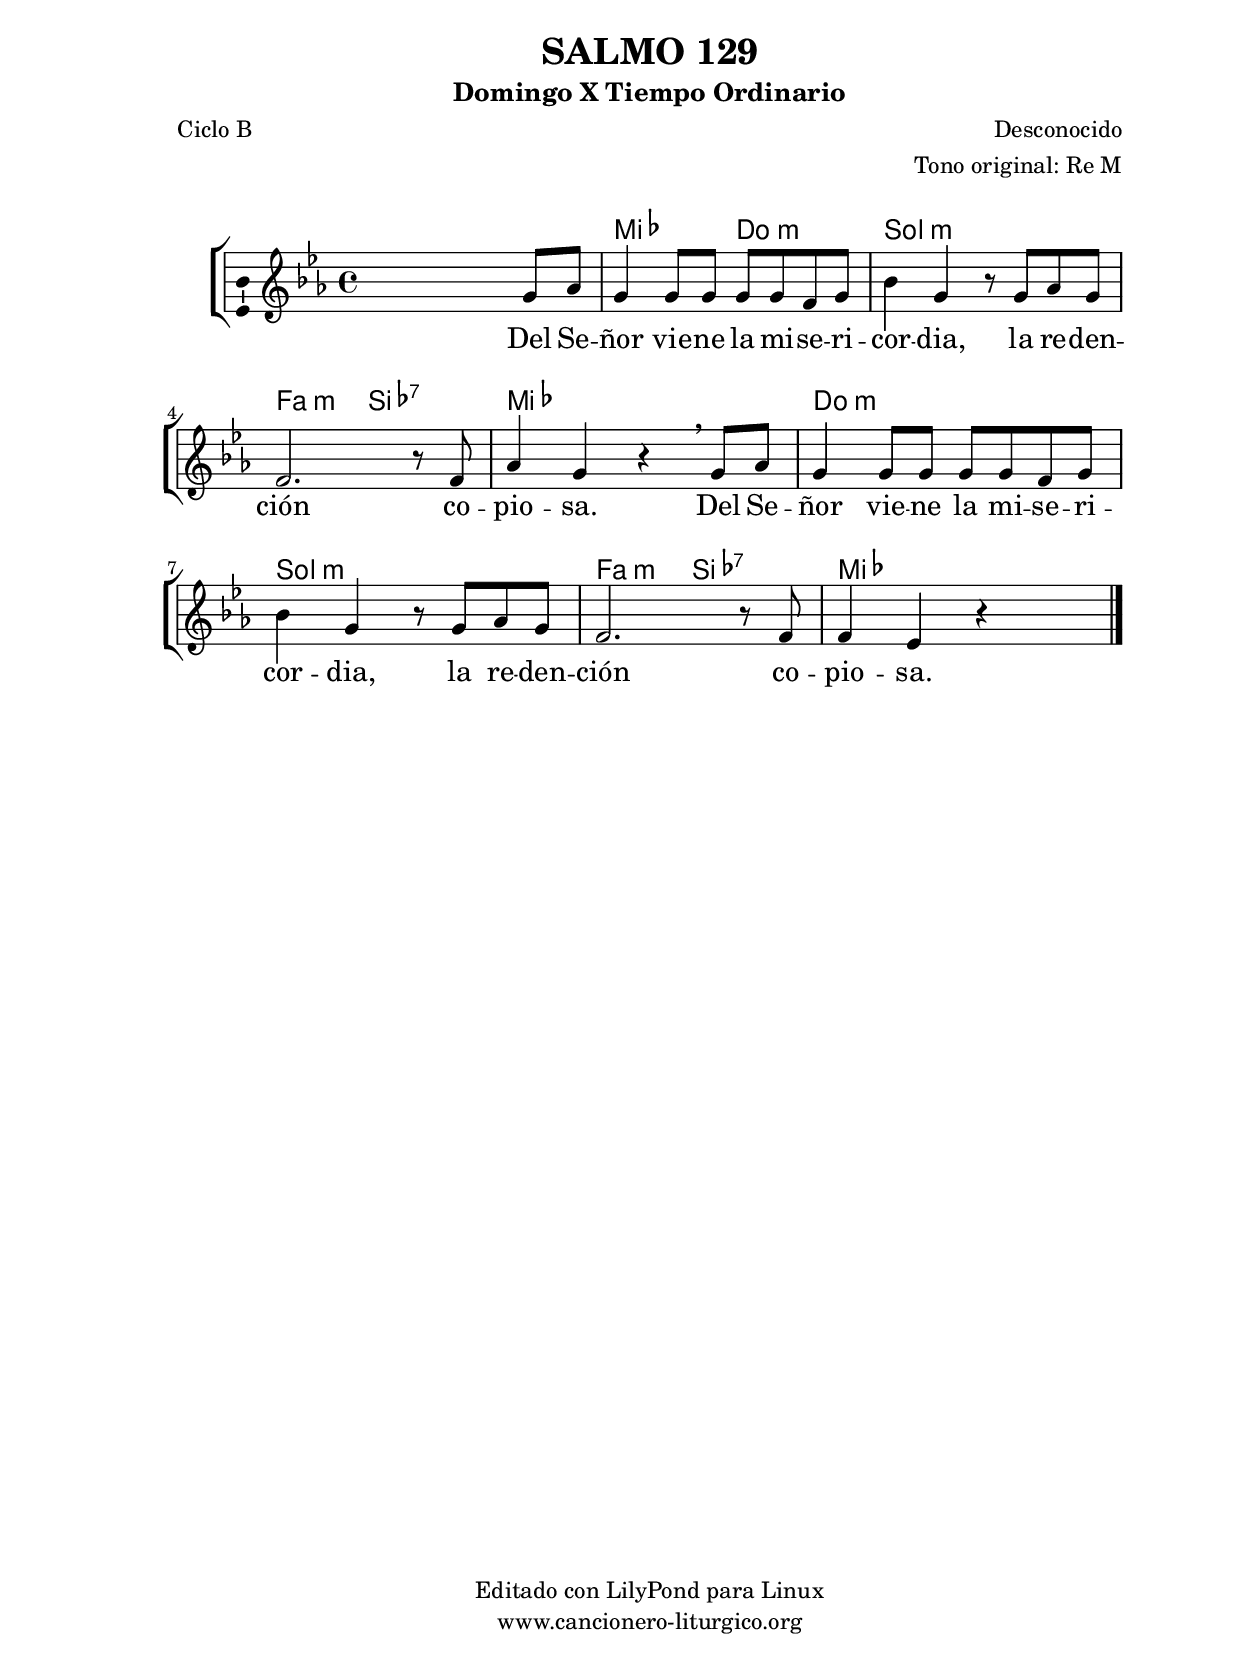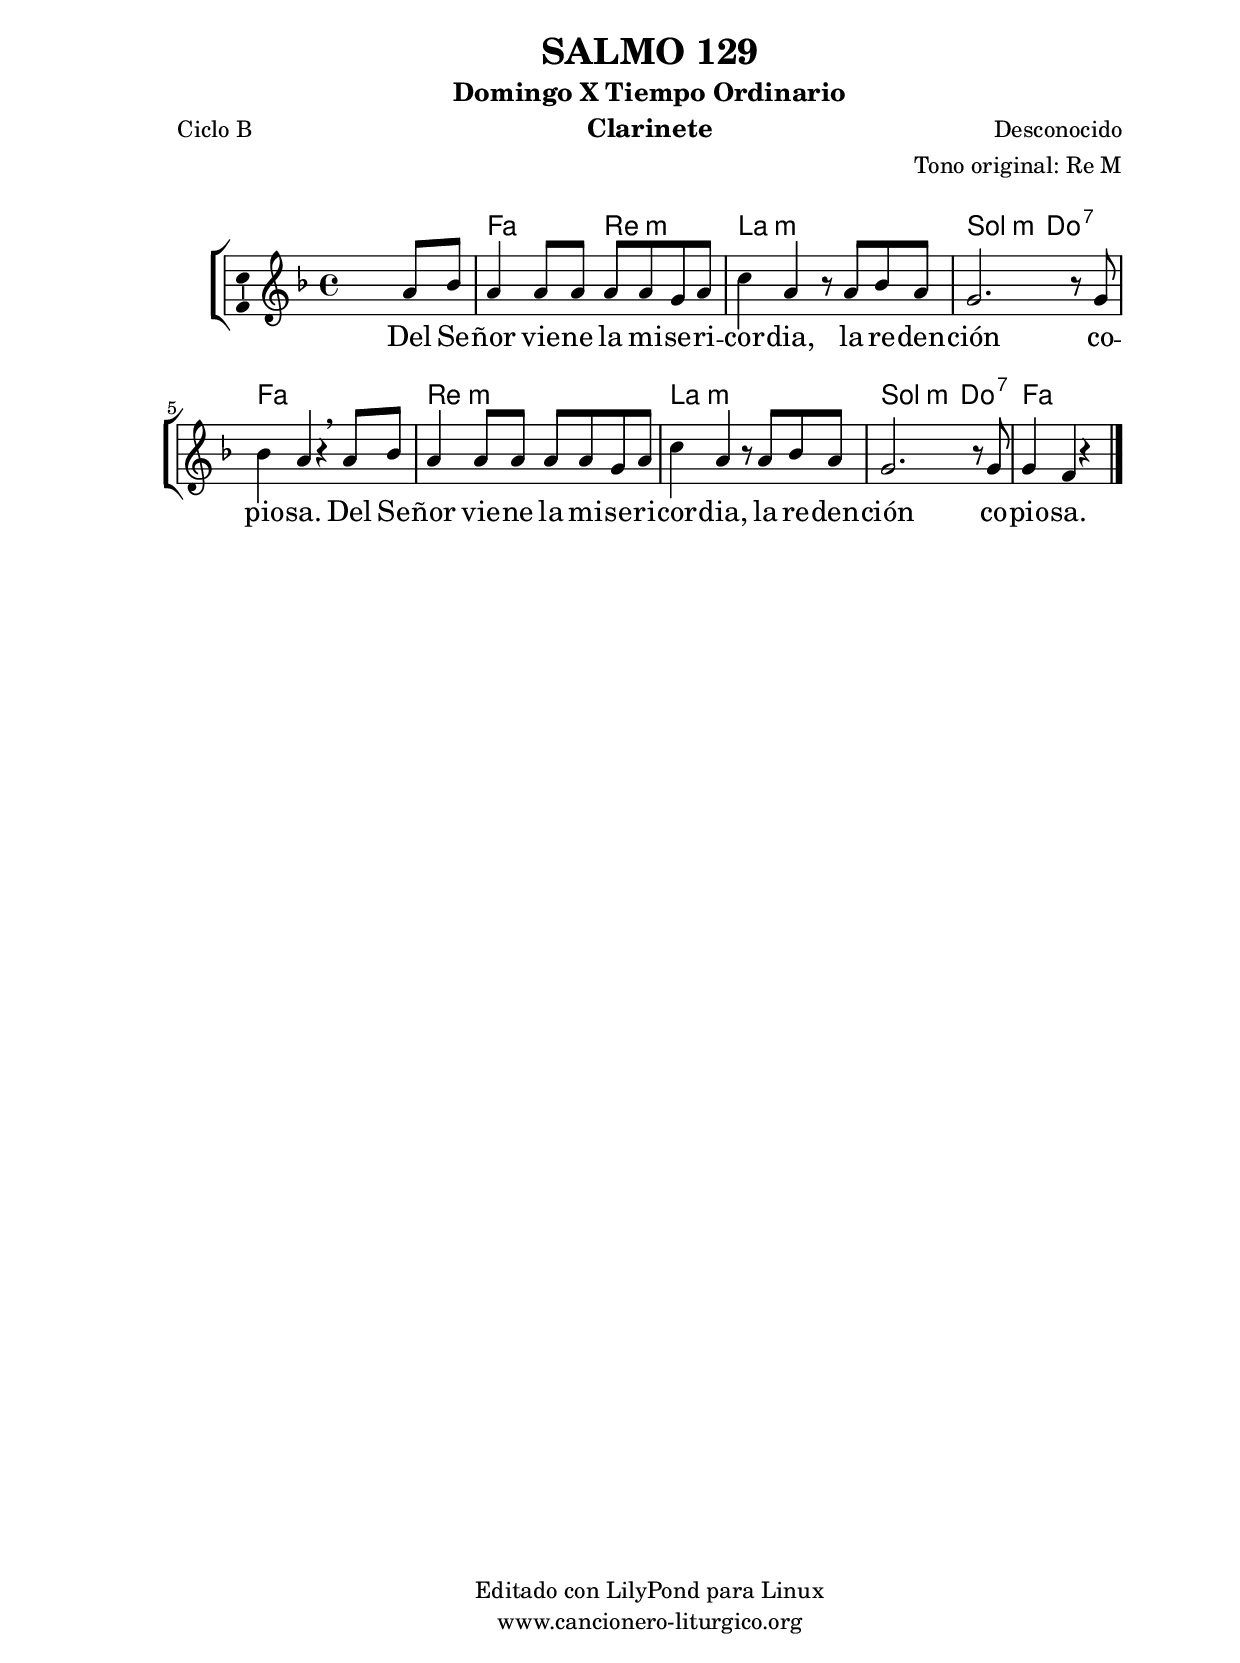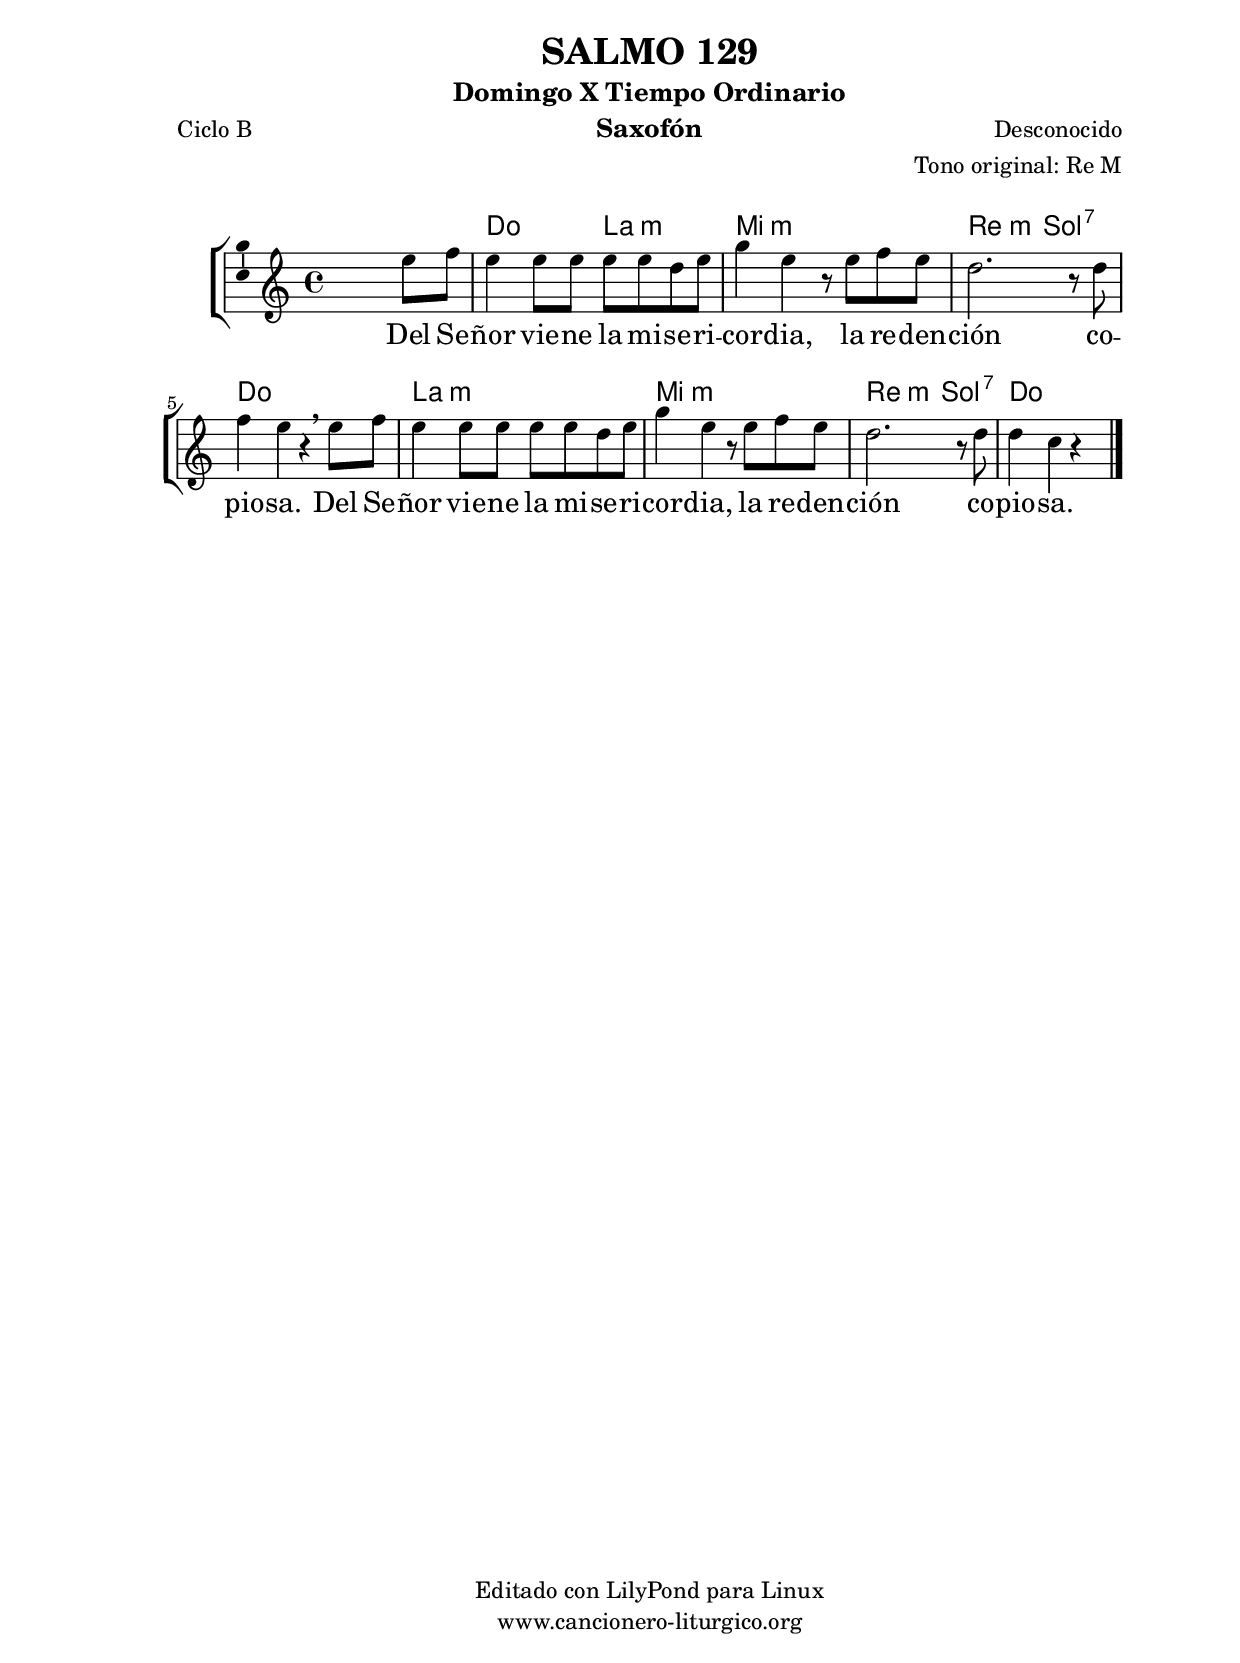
%
%para convertir .midi en .wav:
%timidity filename.midi -Ow -o finename.wav
%
%
%Para convertir de .wav a .mp3:
%lame -h -m j filename.wav
%
%
%para escuchar el midi:
%timidity nombrefichero.midi
%


%versión de lilypond para la que se ha escrito esta partitura:
\version "2.16.0"

	%Tamaño papel
	#(set-default-paper-size "a4")
	%Tamaño partitura
	#(set-global-staff-size 20)
	%No responde al pulsar sobre una nota
	#(ly:set-option 'point-and-click #f)

%parámetros del encabezamiento:
\header {
	title = "SALMO 129"
	subtitle = "Domingo X Tiempo Ordinario"
	composer = "Desconocido"
	poet = "Ciclo B"
	meter = ""
	arranger = "Tono original: Re M"
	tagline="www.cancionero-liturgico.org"
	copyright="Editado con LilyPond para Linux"
	}

%parámetros asociados al papel:
\paper  {
	oddHeaderMarkup = \markup {\fill-line { \on-the-fly #not-first-page \fromproperty #'header:title \on-the-fly #not-first-page \fromproperty #'header:composer }}
	evenHeaderMarkup = \markup {\fill-line { \fromproperty #'header:composer \fromproperty #'header:title }}
	#(set-paper-size "a4")
	print-page-number = ##f
	first-page-number = 1
	print-first-page-number = ##f
%	head-separation = 3.0 \cm
	top-margin = 2.0 \cm
	bottom-margin = 0.5\cm
%%%	bottom-margin = -1.0\cm
	left-margin = 3.0 \cm
	line-width = 16.0 \cm 
	indent = 8\mm
	interscoreline = 2.\mm
	between-system-space = 15\mm
%	para que las partituras no llenen la hoja:
	ragged-bottom = ##t
%	idem para la última hoja:
	ragged-last-bottom = ##f
%	para que las partituras llenen el ancho del papel:
	ragged-last = ##f
	after-title-space = 2.5 \cm
%page-count=1
%system-count=1

	%Flexible Vertical Spacing
%	markup-markup-spacing =
%	#'((basic-distance . 15) (minimum-distance . 15) (padding . 3))
	markup-system-spacing =
	#'((basic-distance . 15) (minimum-distance . 15) (padding . 3))
	system-system-spacing =
	#'((basic-distance . 15) (minimum-distance . 15) (padding . 3))
	score-system-spacing =
	#'((basic-distance . 15) (minimum-distance . 15) (padding . 5))
%	top-system-spacing = % header
%	#'((basic-distance . 8) (minimum-distance . 0) (padding . 3))
%	top-markup-spacing =
%	#'((basic-distance . 20) (minimum-distance . 20) (padding . 3))
	last-bottom-spacing = % footer
	#'((basic-distance . 5) (minimum-distance . 5) (padding . 3))
%	score-markup-spacing =
%	#'((basic-distance . 16) (minimum-distance . 13) (padding . 3))

	}


%parámetros que afectan a toda la partitura:
global =  {
	%clave de sol (G):
	\clef G
	%armadura:
	\transpose d ees
	\key d \major
	\tempo 4=70
	\set Score.tempoHideNote = ##t
	}


acordes = {
	\italianChords
	\chordmode {
	\transpose d ees
{

s1
d2 b:m fis1:m e2:m a:7 d1
b1:m fis1:m e2:m a:7 d1

	}
	}
}


melodia = 
	\transpose d ees
{
	\relative c'{

\time 4/4

s2 s4 fis8 g
fis4 fis8 fis fis fis e fis
a4 fis r8 fis8 g fis
e2. r8 e8
g4 fis r4 \breathe fis8 g
fis4 fis8 fis fis fis e fis
a4 fis r8 fis8 g fis
e2. r8 e8
e4 d r4 s4


	\bar "|."
	}
	}


texto = \lyricmode {
Del Se -- ñor vie -- ne la mi -- se -- ri -- cor -- dia,
la re -- den -- ción co -- pio -- sa.
Del Se -- ñor vie -- ne la mi -- se -- ri -- cor -- dia,
la re -- den -- ción co -- pio -- sa.
	}


acordesStaff = \context ChordNames = acordesStaff <<
	\set chordChanges = ##t
	\acordes
	>>


vozStaff = \context Voice = vozStaff
\with {\consists "Ambitus_engraver"}
<<
%	\set Staff.instrumentName = ""
%	\set Staff.shortInstrumentName = ""
%	\set Staff.midiInstrument = #"clarinet"
%	\set Staff.midiInstrument = #"cello"
%	\set Staff.midiInstrument = #"flute"
	\set Staff.midiInstrument = #"electric guitar (jazz)"
%	\set Staff.midiInstrument = #"english horn"
%	\set Staff.midiInstrument = #"violin"
%	\set Staff.midiInstrument = #"glockenspiel"
	\set Staff.midiMinimumVolume = #0.7
	\set Staff.midiMaximumVolume = #0.9
	\global
	\melodia
	>>


textoStaff = \context Lyrics = textoStaff <<
	\lyricsto vozStaff \texto
	>>

\book {
	\score {
		\context ChoirStaff {
			\override StaffGroup.SystemStartBracket #'collapse-height = #1
			\override Score.SystemStartBar #'collapse-height = #1
			<<
			\acordesStaff
			\vozStaff
			\textoStaff
			>>
			}
		\layout {
	    		\context {
				\Lyrics
				\override LyricText #'font-size = #2
				}
	   		 \context {
				\Score
				%fontSize = #3
				\override StaffSymbol #'staff-space = #(magstep +3)
				%\override Beam #'thickness = #0.55
				%\override SpacingSpanner #'spacing-increment = #1.0
				%\override Slur #'height-limit = #1.5
				}
			}
		}
	\score {
		\unfoldRepeats
		\context ChoirStaff {
			<<
			\acordesStaff
			\vozStaff
			>>
			}
		\midi {
	  		\context {
	  			\Score
				tempoWholesPerMinute = #(ly:make-moment 70 4)
				}
			}
		}
	}

%Partitura para clarinete
#(define output-suffix "C")
\book {
	\header{
		instrument = "Clarinete"
		}
	\score {
		\context ChoirStaff {
			\override StaffGroup.SystemStartBracket #'collapse-height = #1
			\override Score.SystemStartBar #'collapse-height = #1
\transpose c d
			<<
			\acordesStaff
			\vozStaff
			\textoStaff
			>>
			}
		\layout {
	    		\context {
				\Lyrics
				\override LyricText #'font-size = #2
				}
	   		 \context {
				\Score
				%fontSize = #3
				\override StaffSymbol #'staff-space = #(magstep +3)
				%\override Beam #'thickness = #0.55
				%\override SpacingSpanner #'spacing-increment = #1.0
				%\override Slur #'height-limit = #1.5
				}
			}
		}
	}

%Partitura para saxofón
#(define output-suffix "S")
\book {
	\header{
		instrument = "Saxofón"
		}
	\score {
		\context ChoirStaff {
			\override StaffGroup.SystemStartBracket #'collapse-height = #1
			\override Score.SystemStartBar #'collapse-height = #1
\transpose c a
			<<
			\acordesStaff
			\vozStaff
			\textoStaff
			>>
			}
		\layout {
	    		\context {
				\Lyrics
				\override LyricText #'font-size = #2
				}
	   		 \context {
				\Score
				%fontSize = #3
				\override StaffSymbol #'staff-space = #(magstep +3)
				%\override Beam #'thickness = #0.55
				%\override SpacingSpanner #'spacing-increment = #1.0
				%\override Slur #'height-limit = #1.5
				}
			}
		}
	}

